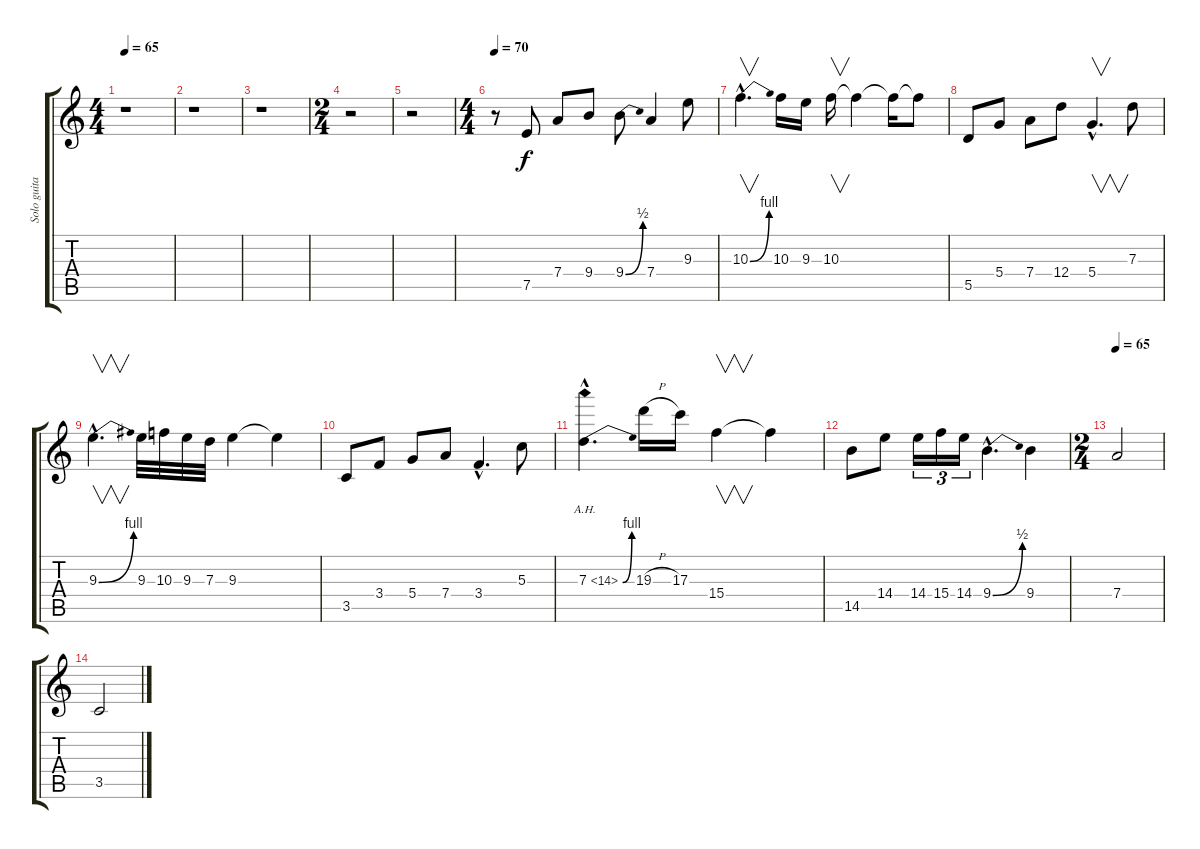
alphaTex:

\track ("Solo guitar" "Solo guita") {instrument overdrivenguitar}
\staff {score tabs}
\tuning (E4 B3 G3 D3 A2 E2) {hide}
\ts (4 4)
\tempo 65
\clef g2
\ks c
r.1{dy f} |
r.1 |
r.1 |
\ts (2 4)
r.2 |
r.2 |
\ts (4 4)
\tempo 70
r.8 7.5.8 7.4.8 9.4.8 9.4{be (bend 0 0 60 2)}.8 7.4.4 9.3.8 |
10.3{be (bend 0 0 60 4) hac}.4{v d} 10.3.16 9.3.16 10.3.16{v} 10.3{t}.4 10.3{t}.16 10.3{t}.8 |
5.5.8 5.4.8 7.4.8 12.4.8 5.4{hac}.4{v d} 7.3.8 |
9.3{be (bend 0 0 60 4) hac}.4{v d} 9.3.32 10.3.32 9.3.32 7.3.32 9.3.4 9.3{t}.4 |
3.5.8 3.4.8 5.4.8 7.4.8 3.4{hac}.4{d} 5.3.8 |
7.3{be (bend 0 0 60 4) ah 7 hac}.4{d} 19.3{h}.16 17.3.16 15.4.4{v} 15.4{t}.4 |
14.5.8 14.4.8 14.4.16{tu (3 2)} 15.4.16{tu (3 2)} 14.4.16{tu (3 2)} 9.4{be (bend 0 0 60 2) hac}.4{d} 9.4.4 |
\ts (2 4)
\tempo 65
7.4.2 |
3.5.2
